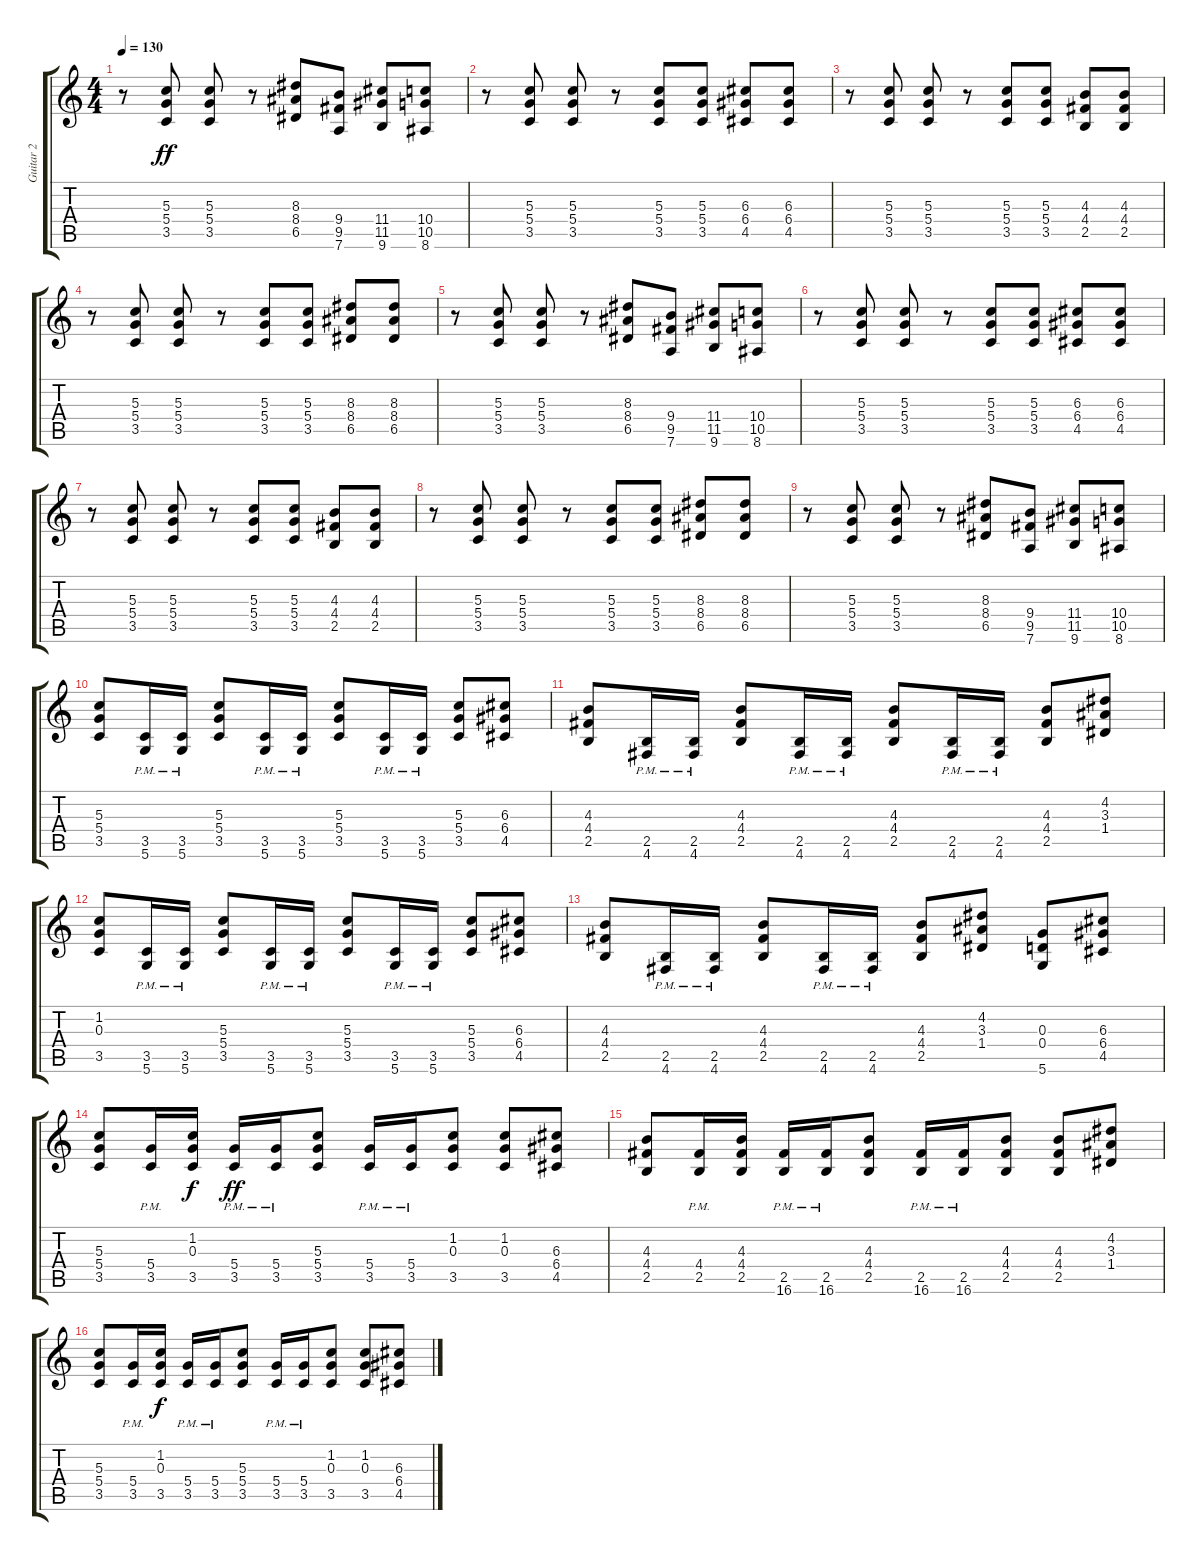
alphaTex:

\track ("Guitar 2" "Guitar 2") {instrument overdrivenguitar}
\staff {score tabs}
\tuning (E4 B3 G3 D3 A2 D2) {hide}
\ts (4 4)
\tempo 130
\clef g2
\ks c
r.8{dy ff} (5.3 5.4 3.5).8 (5.3 5.4 3.5).8 r.8 (8.3 8.4 6.5).8 (9.4 9.5 7.6).8 (11.4 11.5 9.6).8 (10.4 10.5 8.6).8 |
r.8 (5.3 5.4 3.5).8 (5.3 5.4 3.5).8 r.8 (5.3 5.4 3.5).8 (5.3 5.4 3.5).8 (6.3 6.4 4.5).8 (6.3 6.4 4.5).8 |
r.8 (5.3 5.4 3.5).8 (5.3 5.4 3.5).8 r.8 (5.3 5.4 3.5).8 (5.3 5.4 3.5).8 (4.3 4.4 2.5).8 (4.3 4.4 2.5).8 |
r.8 (5.3 5.4 3.5).8 (5.3 5.4 3.5).8 r.8 (5.3 5.4 3.5).8 (5.3 5.4 3.5).8 (8.3 8.4 6.5).8 (8.3 8.4 6.5).8 |
r.8 (5.3 5.4 3.5).8 (5.3 5.4 3.5).8 r.8 (8.3 8.4 6.5).8 (9.4 9.5 7.6).8 (11.4 11.5 9.6).8 (10.4 10.5 8.6).8 |
r.8 (5.3 5.4 3.5).8 (5.3 5.4 3.5).8 r.8 (5.3 5.4 3.5).8 (5.3 5.4 3.5).8 (6.3 6.4 4.5).8 (6.3 6.4 4.5).8 |
r.8 (5.3 5.4 3.5).8 (5.3 5.4 3.5).8 r.8 (5.3 5.4 3.5).8 (5.3 5.4 3.5).8 (4.3 4.4 2.5).8 (4.3 4.4 2.5).8 |
r.8 (5.3 5.4 3.5).8 (5.3 5.4 3.5).8 r.8 (5.3 5.4 3.5).8 (5.3 5.4 3.5).8 (8.3 8.4 6.5).8 (8.3 8.4 6.5).8 |
r.8 (5.3 5.4 3.5).8 (5.3 5.4 3.5).8 r.8 (8.3 8.4 6.5).8 (9.4 9.5 7.6).8 (11.4 11.5 9.6).8 (10.4 10.5 8.6).8 |
(5.3 5.4 3.5).8 (3.5{pm} 5.6{pm}).16 (3.5{pm} 5.6{pm}).16 (5.3 5.4 3.5).8 (3.5{pm} 5.6{pm}).16 (3.5{pm} 5.6{pm}).16 (5.3 5.4 3.5).8 (3.5{pm} 5.6{pm}).16 (3.5{pm} 5.6{pm}).16 (5.3 5.4 3.5).8 (6.3 6.4 4.5).8 |
(4.3 4.4 2.5).8 (2.5{pm} 4.6{pm}).16 (2.5{pm} 4.6{pm}).16 (4.3 4.4 2.5).8 (2.5{pm} 4.6{pm}).16 (2.5{pm} 4.6{pm}).16 (4.3 4.4 2.5).8 (2.5{pm} 4.6{pm}).16 (2.5{pm} 4.6{pm}).16 (4.3 4.4 2.5).8 (4.2 3.3 1.4).8 |
(1.2 0.3 3.5).8 (3.5{pm} 5.6{pm}).16 (3.5{pm} 5.6{pm}).16 (5.3 5.4 3.5).8 (3.5{pm} 5.6{pm}).16 (3.5{pm} 5.6{pm}).16 (5.3 5.4 3.5).8 (3.5{pm} 5.6{pm}).16 (3.5{pm} 5.6{pm}).16 (5.3 5.4 3.5).8 (6.3 6.4 4.5).8 |
(4.3 4.4 2.5).8 (2.5{pm} 4.6{pm}).16 (2.5{pm} 4.6{pm}).16 (4.3 4.4 2.5).8 (2.5{pm} 4.6{pm}).16 (2.5{pm} 4.6{pm}).16 (4.3 4.4 2.5).8 (4.2 3.3 1.4).8 (0.3 0.4 5.6).8 (6.3 6.4 4.5).8 |
(5.3 5.4 3.5).8 (5.4{pm} 3.5{pm}).16 (1.2 0.3 3.5).16{dy f} (5.4{pm} 3.5{pm}).16{dy ff} (5.4{pm} 3.5{pm}).16 (5.3 5.4 3.5).8 (5.4{pm} 3.5{pm}).16 (5.4{pm} 3.5{pm}).16 (1.2 0.3 3.5).8 (1.2 0.3 3.5).8 (6.3 6.4 4.5).8 |
(4.3 4.4 2.5).8 (4.4{pm} 2.5{pm}).16 (4.3 4.4 2.5).16 (2.5{pm} 16.6{pm}).16 (2.5{pm} 16.6{pm}).16 (4.3 4.4 2.5).8 (2.5{pm} 16.6{pm}).16 (2.5{pm} 16.6{pm}).16 (4.3 4.4 2.5).8 (4.3 4.4 2.5).8 (4.2 3.3 1.4).8 |
(5.3 5.4 3.5).8 (5.4{pm} 3.5{pm}).16 (1.2 0.3 3.5).16{dy f} (5.4{pm} 3.5{pm}).16 (5.4{pm} 3.5{pm}).16 (5.3 5.4 3.5).8 (5.4{pm} 3.5{pm}).16 (5.4{pm} 3.5{pm}).16 (1.2 0.3 3.5).8 (1.2 0.3 3.5).8 (6.3 6.4 4.5).8
